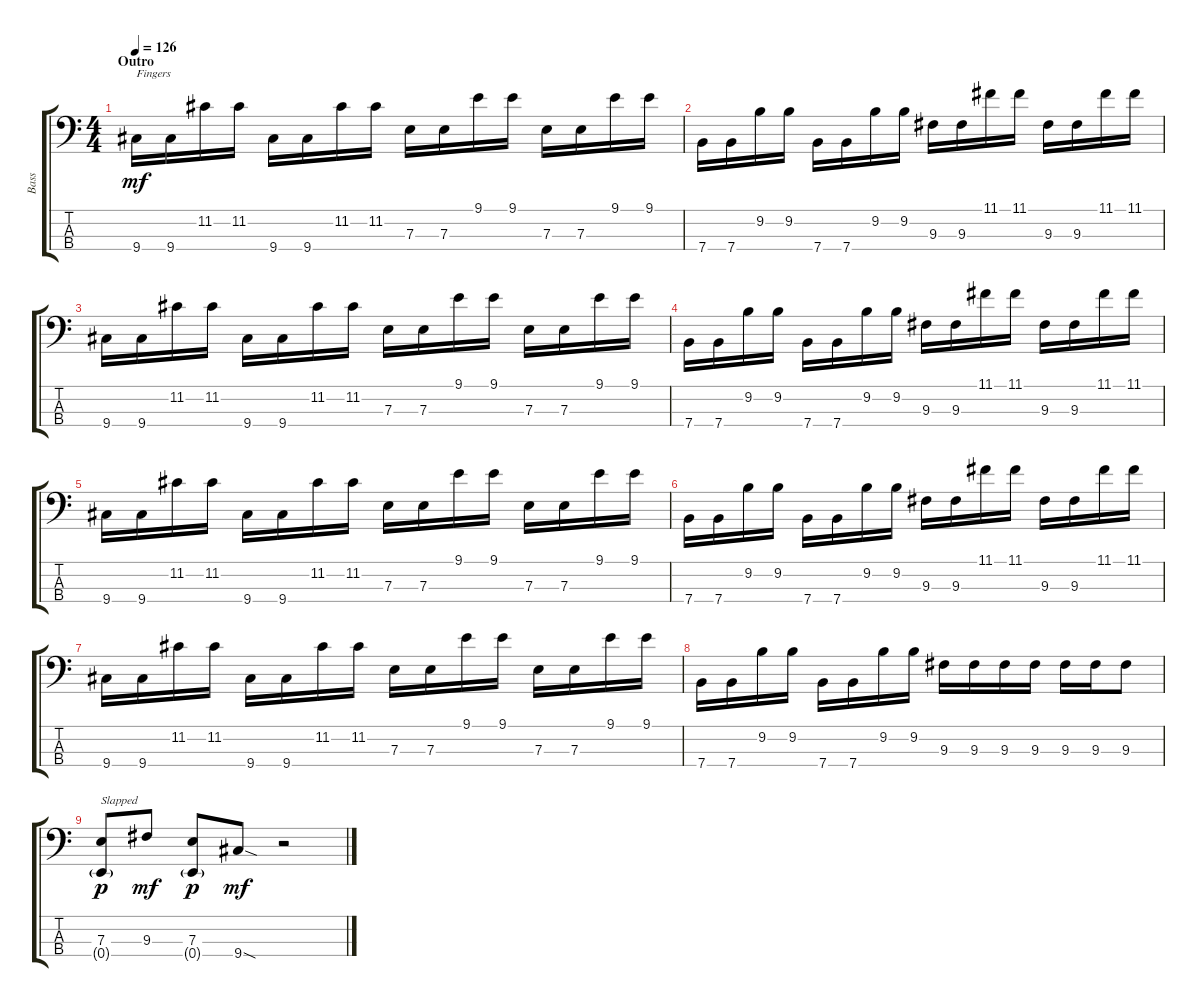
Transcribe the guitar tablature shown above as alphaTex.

\track ("Bass" "Bass") {instrument slapbass1}
\staff {score tabs}
\tuning (G2 D2 A1 E1) {hide}
\ts (4 4)
\section ("" "Outro")
\tempo 126
\clef f4
\ks c
9.4.16{txt "Fingers" dy mf instrument electricbassfinger} 9.4.16 11.2.16 11.2.16 9.4.16 9.4.16 11.2.16 11.2.16 7.3.16 7.3.16 9.1.16 9.1.16 7.3.16 7.3.16 9.1.16 9.1.16 |
7.4.16 7.4.16 9.2.16 9.2.16 7.4.16 7.4.16 9.2.16 9.2.16 9.3.16 9.3.16 11.1.16 11.1.16 9.3.16 9.3.16 11.1.16 11.1.16 |
9.4.16 9.4.16 11.2.16 11.2.16 9.4.16 9.4.16 11.2.16 11.2.16 7.3.16 7.3.16 9.1.16 9.1.16 7.3.16 7.3.16 9.1.16 9.1.16 |
7.4.16 7.4.16 9.2.16 9.2.16 7.4.16 7.4.16 9.2.16 9.2.16 9.3.16 9.3.16 11.1.16 11.1.16 9.3.16 9.3.16 11.1.16 11.1.16 |
9.4.16 9.4.16 11.2.16 11.2.16 9.4.16 9.4.16 11.2.16 11.2.16 7.3.16 7.3.16 9.1.16 9.1.16 7.3.16 7.3.16 9.1.16 9.1.16 |
7.4.16 7.4.16 9.2.16 9.2.16 7.4.16 7.4.16 9.2.16 9.2.16 9.3.16 9.3.16 11.1.16 11.1.16 9.3.16 9.3.16 11.1.16 11.1.16 |
9.4.16 9.4.16 11.2.16 11.2.16 9.4.16 9.4.16 11.2.16 11.2.16 7.3.16 7.3.16 9.1.16 9.1.16 7.3.16 7.3.16 9.1.16 9.1.16 |
7.4.16 7.4.16 9.2.16 9.2.16 7.4.16 7.4.16 9.2.16 9.2.16 9.3.16 9.3.16 9.3.16 9.3.16 9.3.16 9.3.16 9.3.8 |
(7.3 0.4{g}).8{txt "Slapped" dy p instrument slapbass1} 9.3.8{dy mf} (7.3 0.4{g}).8{dy p} 9.4{sod}.8{dy mf} r.2
